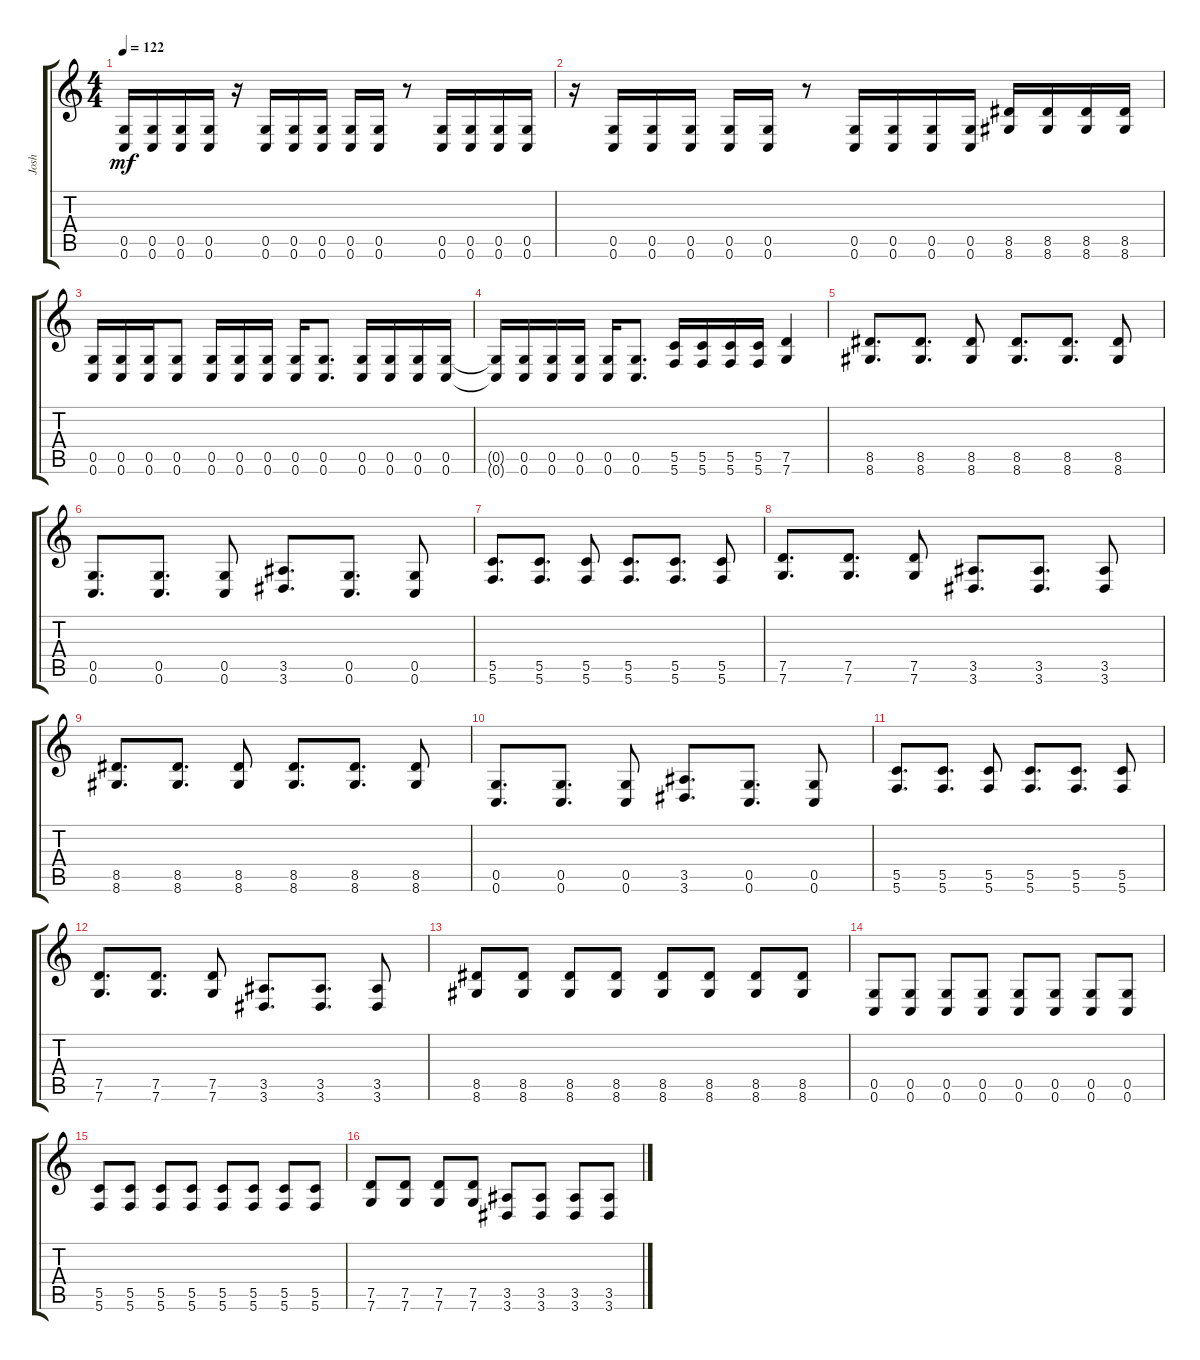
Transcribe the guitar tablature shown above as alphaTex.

\track ("Josh" "Josh") {instrument distortionguitar}
\staff {score tabs}
\tuning (D4 A3 F3 C3 G2 C2) {hide}
\ts (4 4)
\tempo 122
\clef g2
\ks c
(0.5 0.6).16{dy mf} (0.5 0.6).16 (0.5 0.6).16 (0.5 0.6).16 r.16 (0.5 0.6).16 (0.5 0.6).16 (0.5 0.6).16 (0.5 0.6).16 (0.5 0.6).16 r.8 (0.5 0.6).16 (0.5 0.6).16 (0.5 0.6).16 (0.5 0.6).16 |
r.16 (0.5 0.6).16 (0.5 0.6).16 (0.5 0.6).16 (0.5 0.6).16 (0.5 0.6).16 r.8 (0.5 0.6).16 (0.5 0.6).16 (0.5 0.6).16 (0.5 0.6).16 (8.5 8.6).16 (8.5 8.6).16 (8.5 8.6).16 (8.5 8.6).16 |
(0.5 0.6).16 (0.5 0.6).16 (0.5 0.6).16 (0.5 0.6).8 (0.5 0.6).16 (0.5 0.6).16 (0.5 0.6).16 (0.5 0.6).16 (0.5 0.6).8{d} (0.5 0.6).16 (0.5 0.6).16 (0.5 0.6).16 (0.5 0.6).16 |
(0.5{t} 0.6{t}).16 (0.5 0.6).16 (0.5 0.6).16 (0.5 0.6).16 (0.5 0.6).16 (0.5 0.6).8{d} (5.5 5.6).16 (5.5 5.6).16 (5.5 5.6).16 (5.5 5.6).16 (7.5 7.6).4 |
(8.5 8.6).8{d} (8.5 8.6).8{d} (8.5 8.6).8 (8.5 8.6).8{d} (8.5 8.6).8{d} (8.5 8.6).8 |
(0.5 0.6).8{d} (0.5 0.6).8{d} (0.5 0.6).8 (3.5 3.6).8{d} (0.5 0.6).8{d} (0.5 0.6).8 |
(5.5 5.6).8{d} (5.5 5.6).8{d} (5.5 5.6).8 (5.5 5.6).8{d} (5.5 5.6).8{d} (5.5 5.6).8 |
(7.5 7.6).8{d} (7.5 7.6).8{d} (7.5 7.6).8 (3.5 3.6).8{d} (3.5 3.6).8{d} (3.5 3.6).8 |
(8.5 8.6).8{d} (8.5 8.6).8{d} (8.5 8.6).8 (8.5 8.6).8{d} (8.5 8.6).8{d} (8.5 8.6).8 |
(0.5 0.6).8{d} (0.5 0.6).8{d} (0.5 0.6).8 (3.5 3.6).8{d} (0.5 0.6).8{d} (0.5 0.6).8 |
(5.5 5.6).8{d} (5.5 5.6).8{d} (5.5 5.6).8 (5.5 5.6).8{d} (5.5 5.6).8{d} (5.5 5.6).8 |
(7.5 7.6).8{d} (7.5 7.6).8{d} (7.5 7.6).8 (3.5 3.6).8{d} (3.5 3.6).8{d} (3.5 3.6).8 |
(8.5 8.6).8 (8.5 8.6).8 (8.5 8.6).8 (8.5 8.6).8 (8.5 8.6).8 (8.5 8.6).8 (8.5 8.6).8 (8.5 8.6).8 |
(0.5 0.6).8 (0.5 0.6).8 (0.5 0.6).8 (0.5 0.6).8 (0.5 0.6).8 (0.5 0.6).8 (0.5 0.6).8 (0.5 0.6).8 |
(5.5 5.6).8 (5.5 5.6).8 (5.5 5.6).8 (5.5 5.6).8 (5.5 5.6).8 (5.5 5.6).8 (5.5 5.6).8 (5.5 5.6).8 |
(7.5 7.6).8 (7.5 7.6).8 (7.5 7.6).8 (7.5 7.6).8 (3.5 3.6).8 (3.5 3.6).8 (3.5 3.6).8 (3.5 3.6).8
